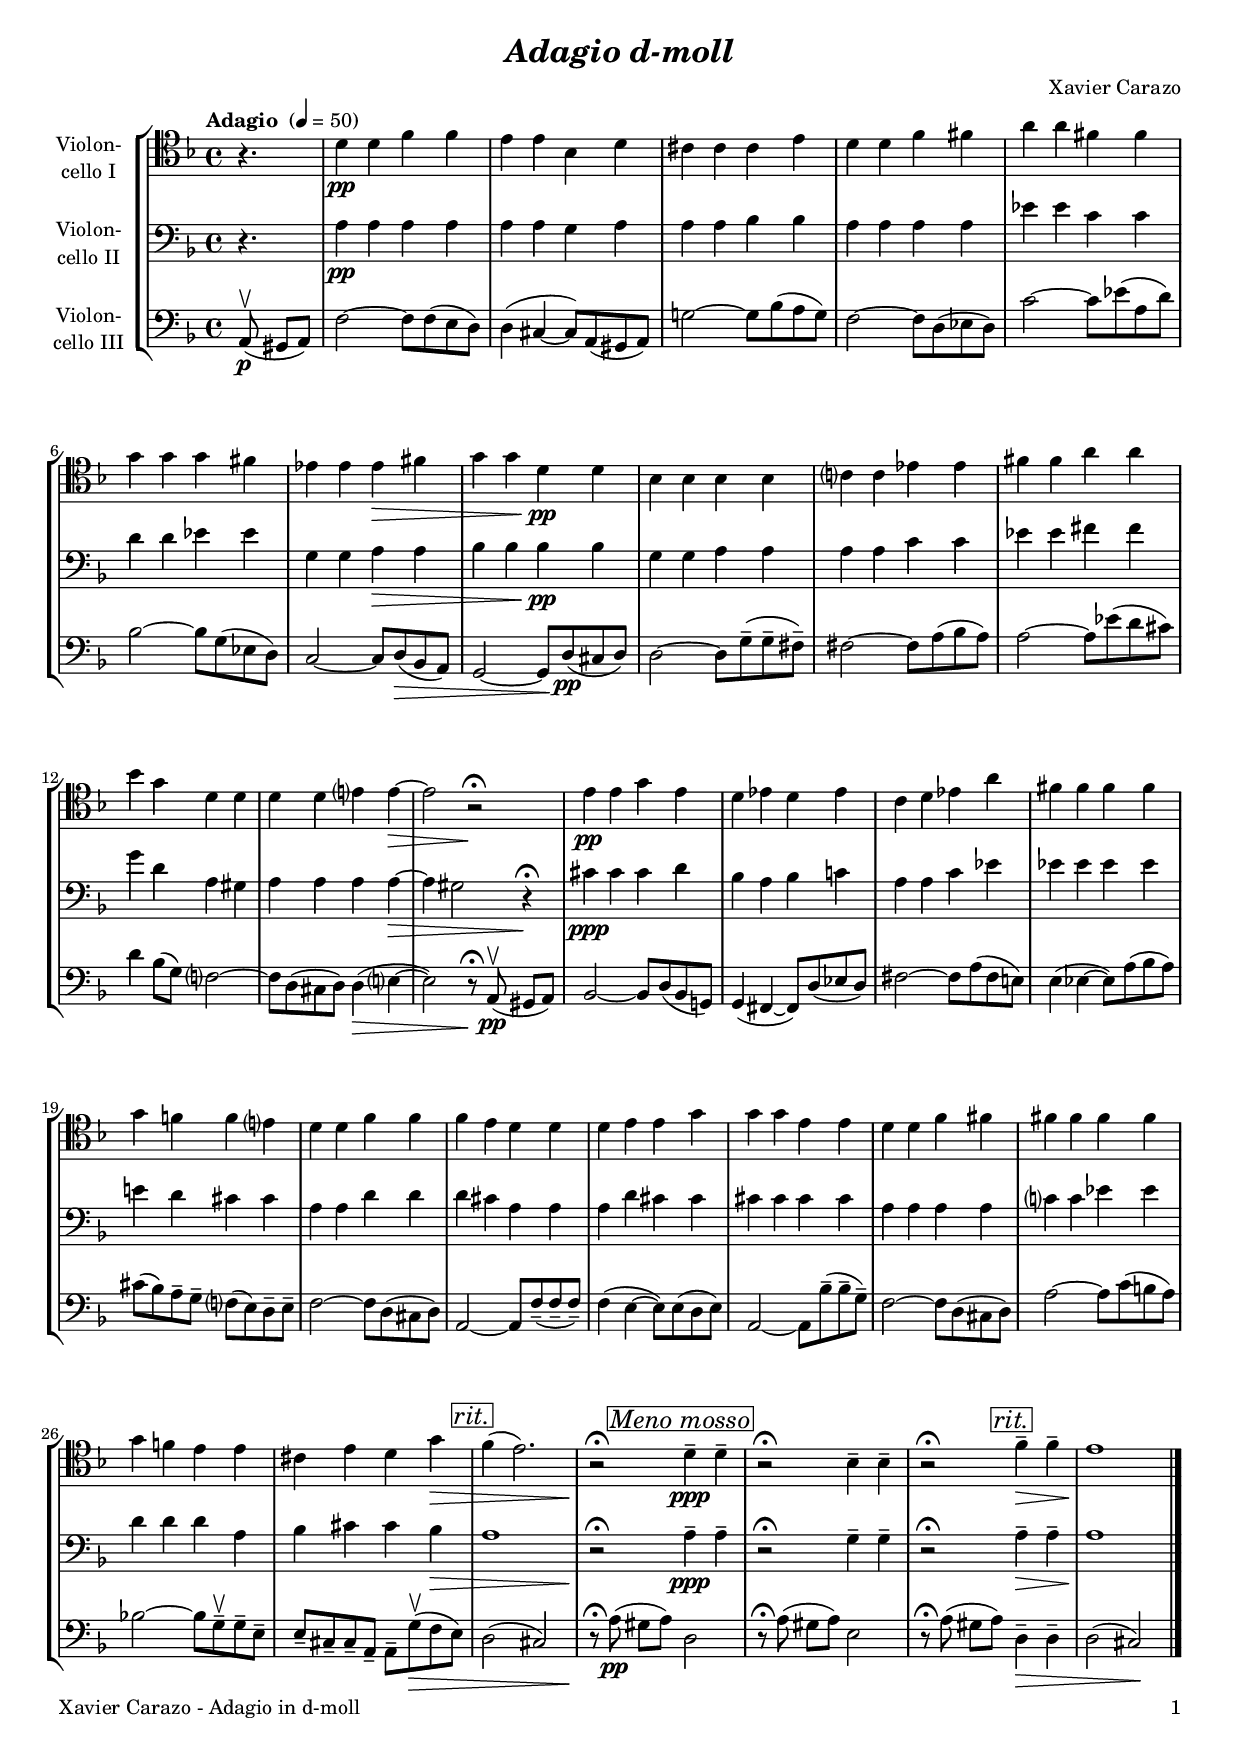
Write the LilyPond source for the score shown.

\version "2.24.1"
\include "deutsch.ly"

#(set-global-staff-size 17.5)

\header {
  title     = \markup \bold \italic "Adagio d-moll"
  composer  = "Xavier Carazo"
%  arranger  = ""
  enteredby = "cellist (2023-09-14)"
%  piece     = ""
}

voiceconsts = {
 \key d \minor
 \time 4/4
 \clef "bass"
 \compressEmptyMeasures
% \numericTimeSignature
  % Set default beaming for all staves
%  \set Timing.beamExceptions = #'()
%  \set Timing.baseMoment     = #(ly:make-moment 1 4)
%  \set Timing.beatStructure  = #'(1 1 1)
 \tempo "Adagio " 4=50
}

mipz = "pizzicato strings"
mivl = "violin"
mivc = "cello"

memo = \mark \markup \box \italic "Meno mosso"
rit  = \mark \markup \box \italic "rit."

va = \relative c' {
  \voiceconsts
  \clef "tenor"
  
  \partial 4. r4.
  d4\pp d f f
  e e b d
  cis cis cis e
  d d f fis

  a a fis fis
  g g g fis
  es es es\> fis
  g g d\!\pp d
  b b b b
  c? c es es

  fis fis a a
  b g d d
  d d e? e~\>
  e2 r\!\fermata
  e4\pp e g e
  d es d es

  c d es a
  fis fis fis fis
  g f! f e?
  d d f f
  f e d d
  d e e g

  g g e e
  d d f fis
  fis fis fis fis
  g f! e e
  cis e d g\> \rit
  f( e2.)

  r2\!\fermata \memo d4--\ppp d--
  r2\fermata b4-- b--
  r2\fermata \rit f'4--\> f--
  e1\! \bar "|."
}

vb = \relative c' {
  \voiceconsts

  \partial 4. r4.
  a4\pp a a a
  a a g a
  a a b b
  a a a a
  es' es c c

  d d es es
  g, g a\> a
  b b b\!\pp b
  g g a a
  a a c c
  es es fis fis

  g d a gis
  a a a a~\>
  a gis2 r4\!\fermata
  cis\ppp cis cis d
  b a b c!
  a a c es

  es es es es
  e! d cis cis
  a a d d
  d cis a a
  a d cis cis

  cis cis cis cis
  a a a a
  c? c es es
  d d d a
  b cis cis b\> \rit
  a1

  r2\!\fermata \memo a4--\ppp a--
  r2\fermata g4-- g--
  r2\fermata \rit a4--\> a--
  a1\! \bar "|."
}

vc = \relative c {
  \voiceconsts

  a8(\upbow\p gis[ a])
  f'2~ f8 f( e d)
  d4( cis~ cis8) a( gis a)
  g'!2~ g8 b( a g)
  f2~ f8 d( es d)

  c'2~ c8 es( a, d)
  b2~ b8 g( es d)
  c2~ c8 d(\> b a)
  g2~ g8\! d'(\pp cis d)
  d2~ d8 g(-- g-- fis)--

  fis2~ fis8 a( b a)
  a2~ a8 es'( d cis)
  d4 b8( g) f?2~
  f8 d( cis d) d4(\> e?~
  e2) r8\!\fermata a,(\upbow\pp gis[ a])

  b2~ b8 d( b g!) g4( fis~ fis8) d'( es d)
  fis2~ fis8 a( fis e!)
  e4( es~ es8) a( b a)
  cis( b) a-- g-- f?( e) d-- e--

  f2~ f8 d( cis d)
  a2~ a8 f'(-- f-- f)--
  f4( e~ e8) e( d e)
  a,2~ a8 b'(-- b-- g)--

  f2~ f8 d( cis d)
  a'2~ a8 c( h a)
  b!2~ b8 g--\upbow g-- e--
  e-- cis-- cis-- a-- a-- g'(\upbow\> f e) \rit
  d2( cis)

  r8\!\fermata a'(\pp gis[ a]) \memo d,2
  r8\fermata a'( gis[ a]) e2
  r8\fermata a( gis[ a]) \rit d,4--\> d--
  d2( cis)\! \bar "|."
}


music = \new StaffGroup <<
      \new Staff {
        \set Staff.midiInstrument = \mivc
        \set Staff.instrumentName = \markup \center-column { "Violon-" "cello I" }
        \transpose d d { \va }
      }

      \new Staff {
        \set Staff.midiInstrument = \mivc
        \set Staff.instrumentName = \markup \center-column { "Violon-" "cello II" }
        \transpose d d { \vb }
      }

      \new Staff {
        \set Staff.midiInstrument = \mivc
        \set Staff.instrumentName = \markup \center-column { "Violon-" "cello III" }
        \transpose d d { \vc }
      }      
>>

\book {
   \paper {
    print-page-number = ##t
    print-first-page-number = ##t
    ragged-last-bottom = ##f
    oddHeaderMarkup = \markup \null
    evenHeaderMarkup = \markup \null
    oddFooterMarkup = \markup {
      \fill-line {
        \if \should-print-page-number
        "Xavier Carazo - Adagio in d-moll" \fromproperty #'page:page-number-string
      }
    }
    evenFooterMarkup = \oddFooterMarkup
  } \score {
    \music
    \layout {}
  }

  \score {
    \unfoldRepeats \music

    \midi {
      \context {
        \Score
      }
    }
  }
}
